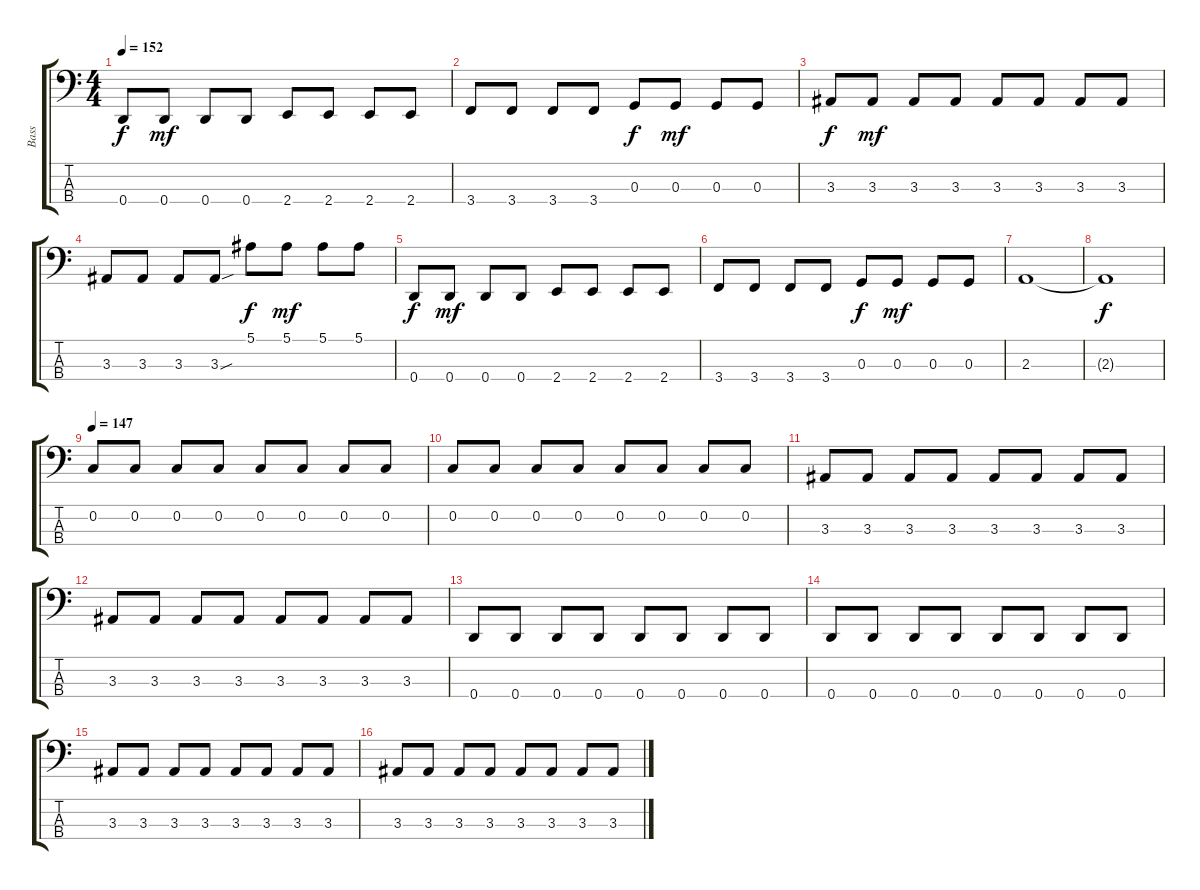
\track ("Bass" "Bass") {instrument electricbasspick}
\staff {score tabs}
\tuning (F2 C2 G1 D1) {hide}
\ts (4 4)
\tempo 152
\clef f4
\ks c
0.4.8{dy f} 0.4.8{dy mf} 0.4.8 0.4.8 2.4.8 2.4.8 2.4.8 2.4.8 |
3.4.8 3.4.8 3.4.8 3.4.8 0.3.8{dy f} 0.3.8{dy mf} 0.3.8 0.3.8 |
3.3.8{dy f} 3.3.8{dy mf} 3.3.8 3.3.8 3.3.8 3.3.8 3.3.8 3.3.8 |
3.3.8 3.3.8 3.3.8 3.3{sou}.8 5.1.8{dy f} 5.1.8{dy mf} 5.1.8 5.1.8 |
0.4.8{dy f} 0.4.8{dy mf} 0.4.8 0.4.8 2.4.8 2.4.8 2.4.8 2.4.8 |
3.4.8 3.4.8 3.4.8 3.4.8 0.3.8{dy f} 0.3.8{dy mf} 0.3.8 0.3.8 |
2.3.1 |
2.3{t}.1{dy f} |
\tempo 147
0.2.8 0.2.8 0.2.8 0.2.8 0.2.8 0.2.8 0.2.8 0.2.8 |
0.2.8 0.2.8 0.2.8 0.2.8 0.2.8 0.2.8 0.2.8 0.2.8 |
3.3.8 3.3.8 3.3.8 3.3.8 3.3.8 3.3.8 3.3.8 3.3.8 |
3.3.8 3.3.8 3.3.8 3.3.8 3.3.8 3.3.8 3.3.8 3.3.8 |
0.4.8 0.4.8 0.4.8 0.4.8 0.4.8 0.4.8 0.4.8 0.4.8 |
0.4.8 0.4.8 0.4.8 0.4.8 0.4.8 0.4.8 0.4.8 0.4.8 |
3.3.8 3.3.8 3.3.8 3.3.8 3.3.8 3.3.8 3.3.8 3.3.8 |
3.3.8 3.3.8 3.3.8 3.3.8 3.3.8 3.3.8 3.3.8 3.3.8
